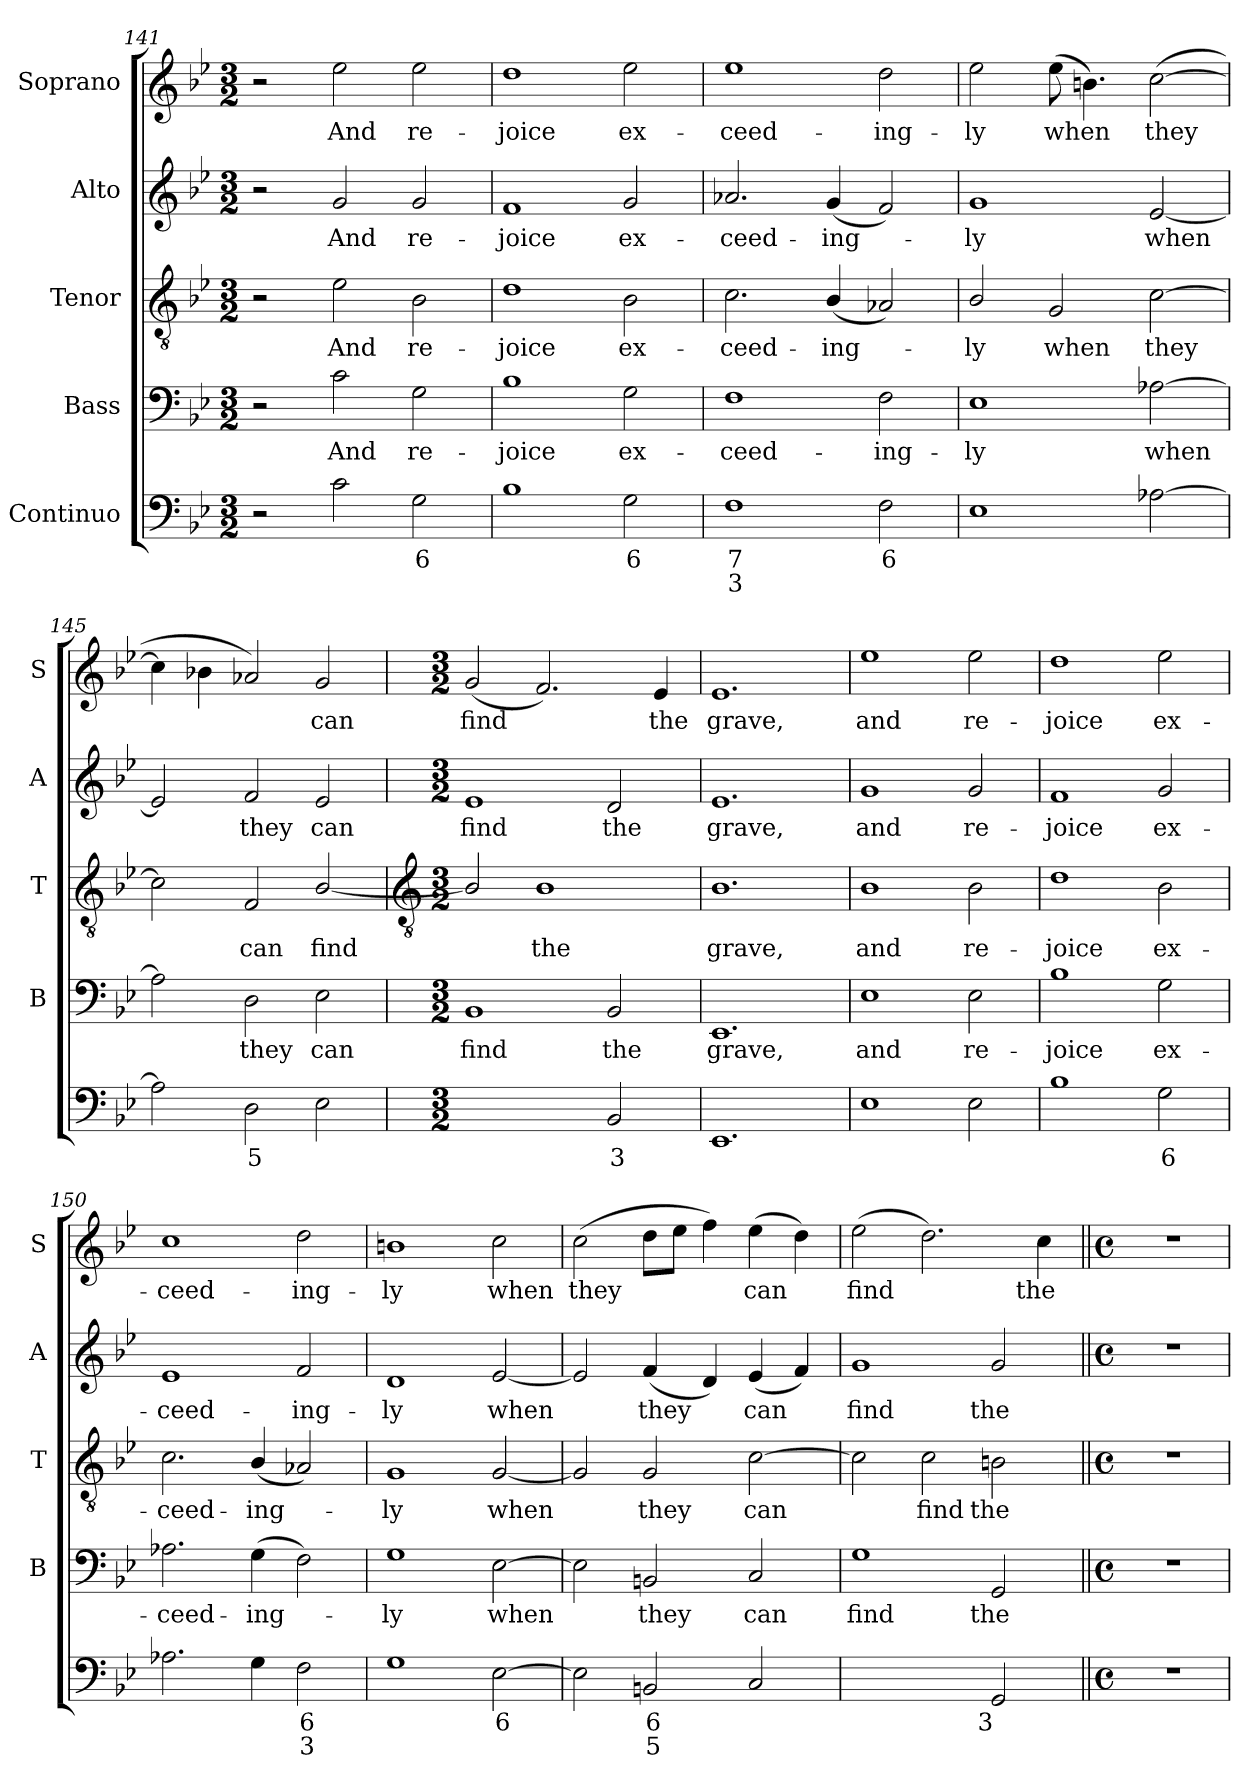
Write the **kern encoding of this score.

**kern	**text	**text	**kern	**text	**kern	**text	**kern	**text	**kern	**text
*part5	*part5	*part5	*part4	*part4	*part3	*part3	*part2	*part2	*part1	*part1
*staff5	*staff5	*staff5	*staff4	*staff4	*staff3	*staff3	*staff2	*staff2	*staff1	*staff1
*I"Continuo	*	*	*I"Bass	*	*I"Tenor	*	*I"Alto	*	*I"Soprano	*
*	*	*	*I'B	*	*I'T	*	*I'A	*	*I'S	*
*clefF4	*	*	*clefF4	*	*clefGv2	*	*clefG2	*	*clefG2	*
*k[b-e-]	*	*	*k[b-e-]	*	*k[b-e-]	*	*k[b-e-]	*	*k[b-e-]	*
*B-:	*	*	*B-:	*	*B-:	*	*B-:	*	*B-:	*
*M3/2	*	*	*M3/2	*	*M3/2	*	*M3/2	*	*M3/2	*
=141	=141	=141	=141	=141	=141	=141	=141	=141	=141	=141
2r	.	.	2r	.	2r	.	2r	.	2r	.
!	!	!	!	!LO:LY:b	!	!LO:LY:b	!	!LO:LY:b	!	!LO:LY:b
2c	.	.	2c	And	2e-	And	2g	And	2ee-	And
!	!LO:LY:b	!	!	!LO:LY:b	!	!LO:LY:b	!	!LO:LY:b	!	!LO:LY:b
2G	6	.	2G	re-	2B-	re-	2g	re-	2ee-	re-
=142	=142	=142	=142	=142	=142	=142	=142	=142	=142	=142
!	!	!	!	!LO:LY:b	!	!LO:LY:b	!	!LO:LY:b	!	!LO:LY:b
1B-	.	.	1B-	-joice	1d	-joice	1f	-joice	1dd	-joice
!	!LO:LY:b	!	!	!LO:LY:b	!	!LO:LY:b	!	!LO:LY:b	!	!LO:LY:b
2G	6	.	2G	ex-	2B-	ex-	2g	ex-	2ee-	ex-
=143	=143	=143	=143	=143	=143	=143	=143	=143	=143	=143
!	!LO:LY:b	!LO:LY:b	!	!LO:LY:b	!	!LO:LY:b	!	!LO:LY:b	!	!LO:LY:b
1F	7	3	1F	-ceed-	2.c	-ceed-	2.a-X	-ceed-	1ee-	-ceed-
!	!	!	!	!	!	!LO:LY:b	!	!LO:LY:b	!	!
.	.	.	.	.	(<4B-/	-ing-	(<4g	-ing-	.	.
!	!LO:LY:b	!	!	!LO:LY:b	!	!	!	!	!	!LO:LY:b
2F	6	.	2F	-ing-	2A-X)	.	2f)	.	2dd	-ing-
=144	=144	=144	=144	=144	=144	=144	=144	=144	=144	=144
!	!	!	!	!LO:LY:b	!	!LO:LY:b	!	!LO:LY:b	!	!LO:LY:b
1E-	.	.	1E-	-ly	2B-/	ly	1g	ly	2ee-	-ly
!	!	!	!	!	!	!LO:LY:b	!	!	!	!LO:LY:b
.	.	.	.	.	2G	when	.	.	(>8ee-L	when
.	.	.	.	.	.	.	.	.	4.bn)	.
!	!	!	!	!LO:LY:b	!	!LO:LY:b	!	!LO:LY:b	!	!LO:LY:b
[2A-X	.	.	[2A-X	when	[2c	they	[2e-	when	(>[2cc	they
=145	=145	=145	=145	=145	=145	=145	=145	=145	=145	=145
2A-]	.	.	2A-]	.	2c]	.	2e-]	.	4cc]	.
.	.	.	.	.	.	.	.	.	4b-X	.
!	!LO:LY:b	!	!	!LO:LY:b	!	!LO:LY:b	!	!LO:LY:b	!	!
2D	5	.	2D	they	2F	can	2f	they	2a-X)	.
!	!	!	!	!LO:LY:b	!	!LO:LY:b	!	!LO:LY:b	!	!LO:LY:b
2E-	.	.	2E-	can	[2B-/	find	2e-	can	2g	can
!!LO:LB:g=z
=146	=146	=146	=146	=146	=146	=146	=146	=146	=146	=146
*	*	*	*	*	*clefGv2	*	*	*	*	*
*M3/2	*	*	*M3/2	*	*M3/2	*	*M3/2	*	*M3/2	*
!	!LO:LY:b	!LO:LY:b	!	!LO:LY:b	!	!	!	!LO:LY:b	!	!LO:LY:b
[2BB-yy	6	4	1BB-	find	2B-/]	.	1e-	find	(<2g	find
!	!LO:LY:b	!	!	!	!	!LO:LY:b	!	!	!	!
2BB-yy]	5	.	.	.	1B-	the	.	.	2.f)	.
!	!LO:LY:b	!	!	!LO:LY:b	!	!	!	!LO:LY:b	!	!
2BB-	3	.	2BB-	the	.	.	2d	the	.	.
!	!	!	!	!	!	!	!	!	!	!LO:LY:b
.	.	.	.	.	.	.	.	.	4e-	the
=147	=147	=147	=147	=147	=147	=147	=147	=147	=147	=147
!	!	!	!	!LO:LY:b	!	!LO:LY:b	!	!LO:LY:b	!	!LO:LY:b
1.EE-	.	.	1.EE-	grave,	1.B-	grave,	1.e-	grave,	1.e-	grave,
=148	=148	=148	=148	=148	=148	=148	=148	=148	=148	=148
!	!	!	!	!LO:LY:b	!	!LO:LY:b	!	!LO:LY:b	!	!LO:LY:b
1E-	.	.	1E-	and	1B-	and	1g	and	1ee-	and
!	!	!	!	!LO:LY:b	!	!LO:LY:b	!	!LO:LY:b	!	!LO:LY:b
2E-	.	.	2E-	re-	2B-	re-	2g	re-	2ee-	re-
=149	=149	=149	=149	=149	=149	=149	=149	=149	=149	=149
!	!	!	!	!LO:LY:b	!	!LO:LY:b	!	!LO:LY:b	!	!LO:LY:b
1B-	.	.	1B-	-joice	1d	-joice	1f	-joice	1dd	-joice
!	!LO:LY:b	!	!	!LO:LY:b	!	!LO:LY:b	!	!LO:LY:b	!	!LO:LY:b
2G	6	.	2G	ex-	2B-	ex-	2g	ex-	2ee-	ex-
=150	=150	=150	=150	=150	=150	=150	=150	=150	=150	=150
!	!	!	!	!LO:LY:b	!	!LO:LY:b	!	!LO:LY:b	!	!LO:LY:b
2.A-X	.	.	2.A-X	-ceed-	2.c	-ceed-	1e-	-ceed-	1cc	-ceed-
!	!	!	!	!LO:LY:b	!	!LO:LY:b	!	!	!	!
4G	.	.	(>4G	-ing-	(<4B-/	-ing-	.	.	.	.
!	!LO:LY:b	!LO:LY:b	!	!	!	!	!	!LO:LY:b	!	!LO:LY:b
2F	6	3	2F)	.	2A-X)	.	2f	-ing-	2dd	-ing-
=151	=151	=151	=151	=151	=151	=151	=151	=151	=151	=151
!	!	!	!	!LO:LY:b	!	!LO:LY:b	!	!LO:LY:b	!	!LO:LY:b
1G	.	.	1G	ly	1G	ly	1d	-ly	1bn	-ly
!	!LO:LY:b	!	!	!LO:LY:b	!	!LO:LY:b	!	!LO:LY:b	!	!LO:LY:b
[2E-	6	.	[2E-	when	[2G	when	[2e-	when	2cc	when
=152	=152	=152	=152	=152	=152	=152	=152	=152	=152	=152
!	!	!	!	!	!	!	!	!	!	!LO:LY:b
2E-]	.	.	2E-]	.	2G]	.	2e-]	.	(>2cc	they
!	!LO:LY:b	!LO:LY:b	!	!LO:LY:b	!	!LO:LY:b	!	!LO:LY:b	!	!
2BBn	6	5	2BBn	they	2G	they	(<4f	they	8ddL	.
.	.	.	.	.	.	.	.	.	8ee-J	.
.	.	.	.	.	.	.	4d)	.	4ff)	.
!	!	!	!	!LO:LY:b	!	!LO:LY:b	!	!LO:LY:b	!	!LO:LY:b
2C	.	.	2C	can	[2c	can	(<4e-	can	(>4ee-	can
.	.	.	.	.	.	.	4f)	.	4dd)	.
=153	=153	=153	=153	=153	=153	=153	=153	=153	=153	=153
!	!LO:LY:b	!LO:LY:b	!	!LO:LY:b	!	!	!	!LO:LY:b	!	!LO:LY:b
[2Gyy	6	4	1G	find	2c]	.	1g	find	(>2ee-	find
!	!LO:LY:b	!	!	!	!	!LO:LY:b	!	!	!	!
2Gyy]	5	.	.	.	2c	find	.	.	2.dd)	.
!	!LO:LY:b	!	!	!LO:LY:b	!	!LO:LY:b	!	!LO:LY:b	!	!
2GG	3	.	2GG	the	2Bn	the	2g	the	.	.
!	!	!	!	!	!	!	!	!	!	!LO:LY:b
.	.	.	.	.	.	.	.	.	4cc	the
=154||	=154||	=154||	=154||	=154||	=154||	=154||	=154||	=154||	=154||	=154||
*M4/4	*	*	*M4/4	*	*M4/4	*	*M4/4	*	*M4/4	*
*met(c)	*	*	*met(c)	*	*met(c)	*	*met(c)	*	*met(c)	*
1r	.	.	1r	.	1r	.	1r	.	1r	.
=	=	=	=	=	=	=	=	=	=	=
*-	*-	*-	*-	*-	*-	*-	*-	*-	*-	*-
